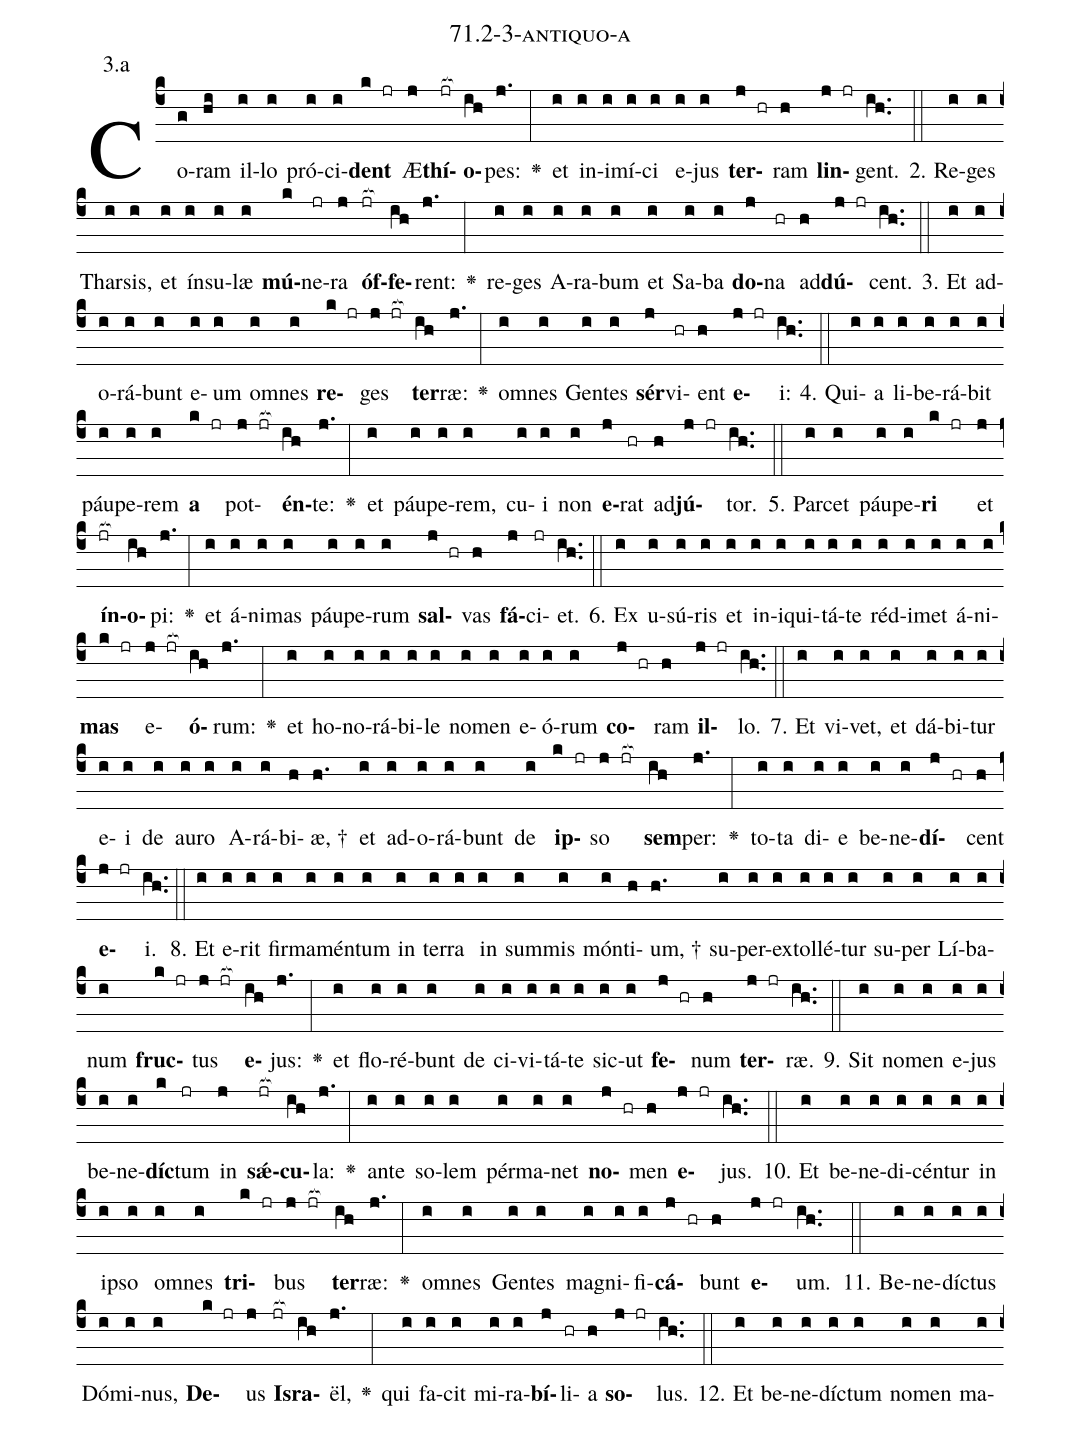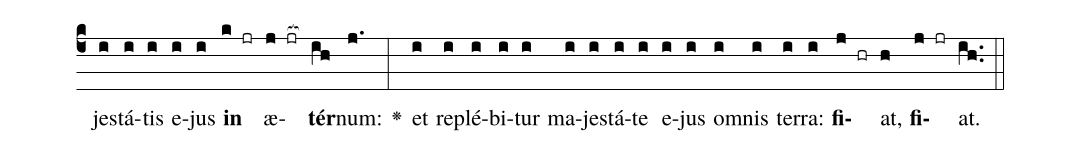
name: 71.2-3-antiquo-a;
annotation: 3.a;
%%
(c4)Co(g)ram(hi) il(i)lo(i) pró(i)ci(i)<b>dent</b>(k jr) Æ(j)<b>thí</b>(jr[ocb:1{])<b>o</b>(ih[ocb:0}])pes:(j.) <v>\greheightstar</v>(:) et(i) in(i)i(i)mí(i)ci(i) e(i)jus(i) <b>ter</b>(j hr)ram(h) <b>lin</b>(j jr)gent.(ih..) (::)
2. Re(i)ges(i) Thar(i)sis,(i) et(i) ín(i)su(i)læ(i) <b>mú</b>(k)ne(jr)ra(j) <b>óf</b>(jr[ocb:1{])<b>fe</b>(ih[ocb:0}])rent:(j.) <v>\greheightstar</v>(:) re(i)ges(i) A(i)ra(i)bum(i) et(i) Sa(i)ba(i) <b>do</b>(j)na(hr) ad(h)<b>dú</b>(j jr)cent.(ih..) (::)
3. Et(i) ad(i)o(i)rá(i)bunt(i) e(i)um(i) om(i)nes(i) <b>re</b>(k jr)ges(j jr[ocb:1{]) <b>ter</b>(ih[ocb:0}])ræ:(j.) <v>\greheightstar</v>(:) om(i)nes(i) Gen(i)tes(i) <b>sér</b>(j)vi(hr)ent(h) <b>e</b>(j jr)i:(ih..) (::)
4. Qui(i)a(i) li(i)be(i)rá(i)bit(i) páu(i)pe(i)rem(i) <b>a</b>(k jr) pot(j jr[ocb:1{])<b>én</b>(ih[ocb:0}])te:(j.) <v>\greheightstar</v>(:) et(i) páu(i)pe(i)rem,(i) cu(i)i(i) non(i) <b>e</b>(j)rat(hr) ad(h)<b>jú</b>(j jr)tor.(ih..) (::)
5. Par(i)cet(i) páu(i)pe(i)<b>ri</b>(k jr) et(j) <b>ín</b>(jr[ocb:1{])<b>o</b>(ih[ocb:0}])pi:(j.) <v>\greheightstar</v>(:) et(i) á(i)ni(i)mas(i) páu(i)pe(i)rum(i) <b>sal</b>(j hr)vas(h) <b>fá</b>(j)ci(jr)et.(ih..) (::)
6. Ex(i) u(i)sú(i)ris(i) et(i) in(i)i(i)qui(i)tá(i)te(i) réd(i)i(i)met(i) á(i)ni(i)<b>mas</b>(k jr) e(j jr[ocb:1{])<b>ó</b>(ih[ocb:0}])rum:(j.) <v>\greheightstar</v>(:) et(i) ho(i)no(i)rá(i)bi(i)le(i) no(i)men(i) e(i)ó(i)rum(i) <b>co</b>(j hr)ram(h) <b>il</b>(j jr)lo.(ih..) (::)
7. Et(i) vi(i)vet,(i) et(i) dá(i)bi(i)tur(i) e(i)i(i) de(i) au(i)ro(i) A(i)rá(i)bi(h)æ, †(h.) et(i) ad(i)o(i)rá(i)bunt(i) de(i) <b>ip</b>(k jr)so(j jr[ocb:1{]) <b>sem</b>(ih[ocb:0}])per:(j.) <v>\greheightstar</v>(:) to(i)ta(i) di(i)e(i) be(i)ne(i)<b>dí</b>(j hr)cent(h) <b>e</b>(j jr)i.(ih..) (::)
8. Et(i) e(i)rit(i) fir(i)ma(i)mén(i)tum(i) in(i) ter(i)ra(i) in(i) sum(i)mis(i) món(i)ti(h)um, †(h.) su(i)per(i)ex(i)tol(i)lé(i)tur(i) su(i)per(i) Lí(i)ba(i)num(i) <b>fruc</b>(k jr)tus(j jr[ocb:1{]) <b>e</b>(ih[ocb:0}])jus:(j.) <v>\greheightstar</v>(:) et(i) flo(i)ré(i)bunt(i) de(i) ci(i)vi(i)tá(i)te(i) sic(i)ut(i) <b>fe</b>(j hr)num(h) <b>ter</b>(j jr)ræ.(ih..) (::)
9. Sit(i) no(i)men(i) e(i)jus(i) be(i)ne(i)<b>díc</b>(k)tum(jr) in(j) <b>sǽ</b>(jr[ocb:1{])<b>cu</b>(ih[ocb:0}])la:(j.) <v>\greheightstar</v>(:) an(i)te(i) so(i)lem(i) pér(i)ma(i)net(i) <b>no</b>(j hr)men(h) <b>e</b>(j jr)jus.(ih..) (::)
10. Et(i) be(i)ne(i)di(i)cén(i)tur(i) in(i) ip(i)so(i) om(i)nes(i) <b>tri</b>(k jr)bus(j jr[ocb:1{]) <b>ter</b>(ih[ocb:0}])ræ:(j.) <v>\greheightstar</v>(:) om(i)nes(i) Gen(i)tes(i) ma(i)gni(i)fi(i)<b>cá</b>(j hr)bunt(h) <b>e</b>(j jr)um.(ih..) (::)
11. Be(i)ne(i)díc(i)tus(i) Dó(i)mi(i)nus,(i) <b>De</b>(k jr)us(j) <b>Is</b>(jr[ocb:1{])<b>ra</b>(ih[ocb:0}])ël,(j.) <v>\greheightstar</v>(:) qui(i) fa(i)cit(i) mi(i)ra(i)<b>bí</b>(j)li(hr)a(h) <b>so</b>(j jr)lus.(ih..) (::)
12. Et(i) be(i)ne(i)díc(i)tum(i) no(i)men(i) ma(i)jes(i)tá(i)tis(i) e(i)jus(i) <b>in</b>(k jr) æ(j jr[ocb:1{])<b>tér</b>(ih[ocb:0}])num:(j.) <v>\greheightstar</v>(:) et(i) re(i)plé(i)bi(i)tur(i) ma(i)jes(i)tá(i)te(i) e(i)jus(i) om(i)nis(i) ter(i)ra:(i) <b>fi</b>(j hr)at,(h) <b>fi</b>(j jr)at.(ih..) (::)
